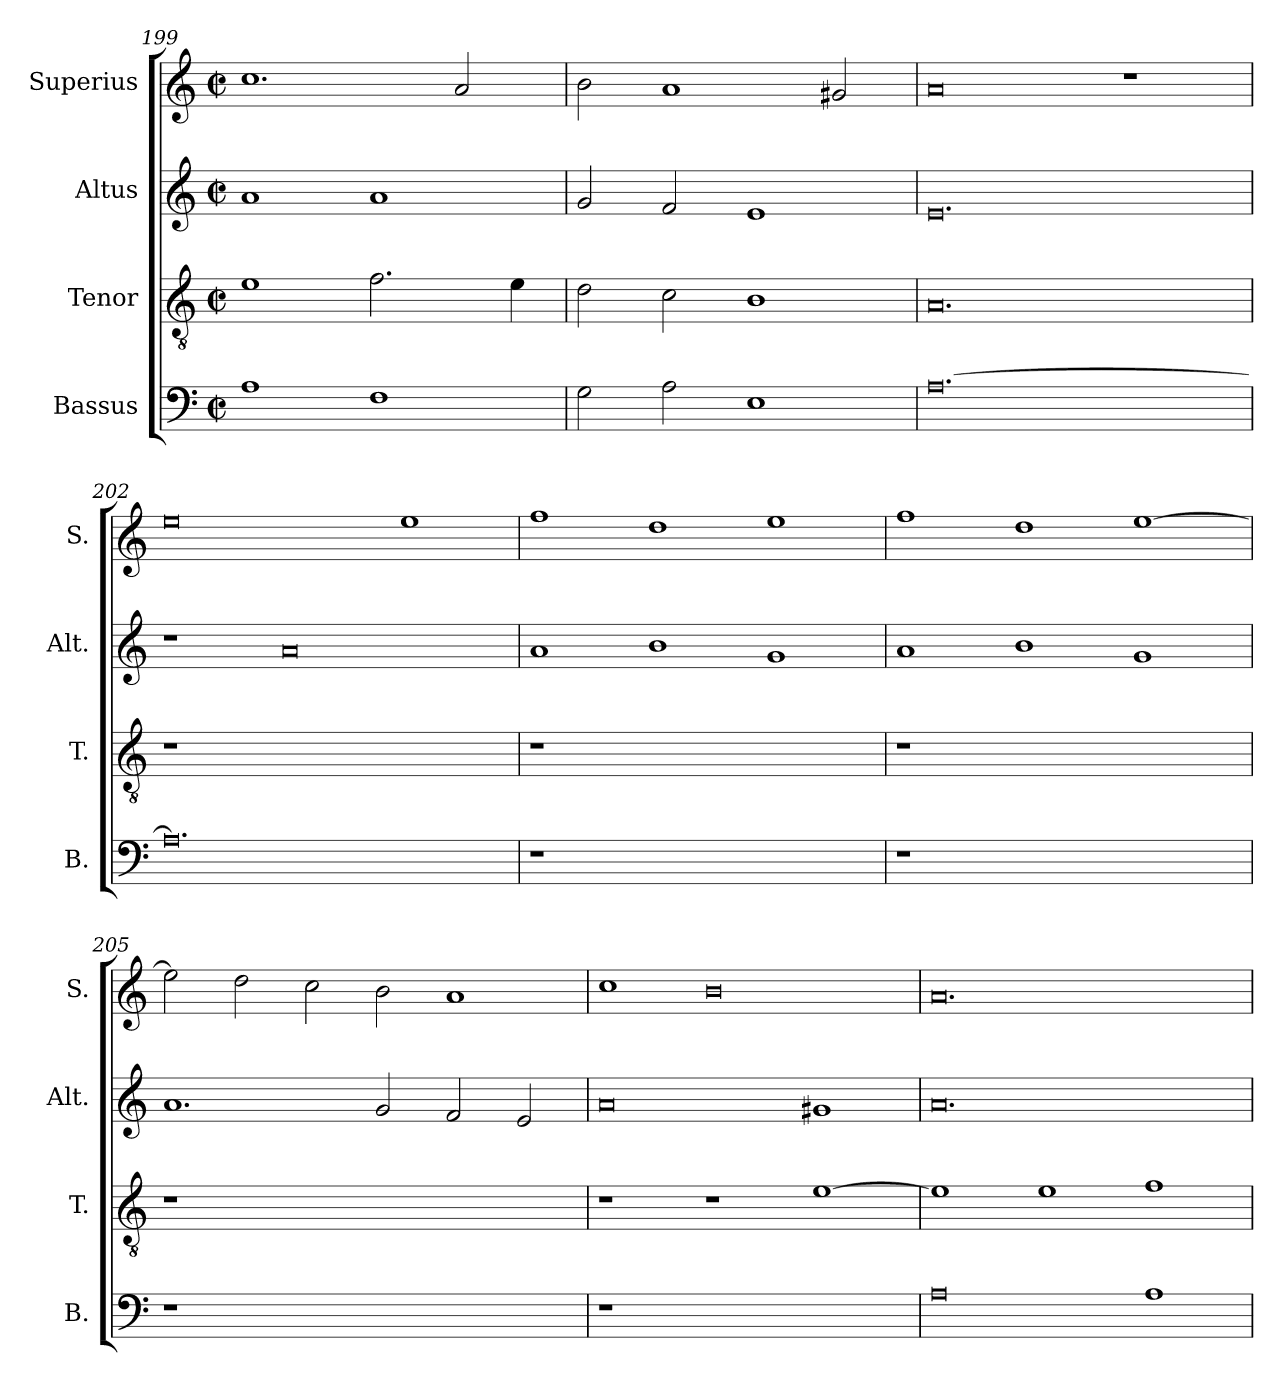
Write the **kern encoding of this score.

**kern	**kern	**kern	**kern
*part4	*part3	*part2	*part1
*staff4	*staff3	*staff2	*staff1
*I"Bassus	*I"Tenor	*I"Altus	*I"Superius
*I'B.	*I'T.	*I'Alt.	*I'S.
*clefF4	*clefGv2	*clefG2	*clefG2
*	*ITrd7c12	*	*
*k[]	*k[]	*k[]	*k[]
*C:	*C:	*C:	*C:
*M2/2	*M2/2	*M2/2	*M2/2
*met(c|)	*met(c|)	*met(c|)	*met(c|)
=199	=199	=199	=199
1Ai	1Ei	1ai	1.cci
1Fi	2.Fi\	1ai	.
.	.	.	2ai/
.	4Ei\	.	.
=200	=200	=200	=200
2Gi\	2Di\	2gi/	2bi\
2Ai\	2Ci\	2fi/	1ai
1Ei	1BBi	1ei	.
.	.	.	2g#Xi/
=201	=201	=201	=201
[>0.Ai	0.AAi	0.ei	0ai
.	.	.	1r
!!LO:LB:g=z
=202	=202	=202	=202
!	!LO:N:vis=1	!	!
0.Ai]	1r	1r	0eei
.	0ryy	0ai	.
.	.	.	1eei
=203	=203	=203	=203
!LO:N:vis=1	!LO:N:vis=1	!	!
1r	1r	1ai	1ffi
0ryy	0ryy	1bi	1ddi
.	.	1gi	1eei
=204	=204	=204	=204
!LO:N:vis=1	!LO:N:vis=1	!	!
1r	1r	1ai	1ffi
0ryy	0ryy	1bi	1ddi
.	.	1gi	[>1eei
=205	=205	=205	=205
!LO:N:vis=1	!LO:N:vis=1	!	!
1r	1r	1.ai	2eei\]
.	.	.	2ddi\
0ryy	0ryy	.	2cci\
.	.	2gi/	2bi\
.	.	2fi/	1ai
.	.	2ei/	.
!!LO:PB:g=z
=206	=206	=206	=206
!LO:N:vis=1	!	!	!
1r	1r	0ai	1cci
0ryy	1r	.	0bi
.	[>1Ei	1g#Xi	.
=207	=207	=207	=207
0Ai	1Ei]	0.ai	0.ai
.	1Ei	.	.
1Ai	1Fi	.	.
=	=	=	=
*-	*-	*-	*-
